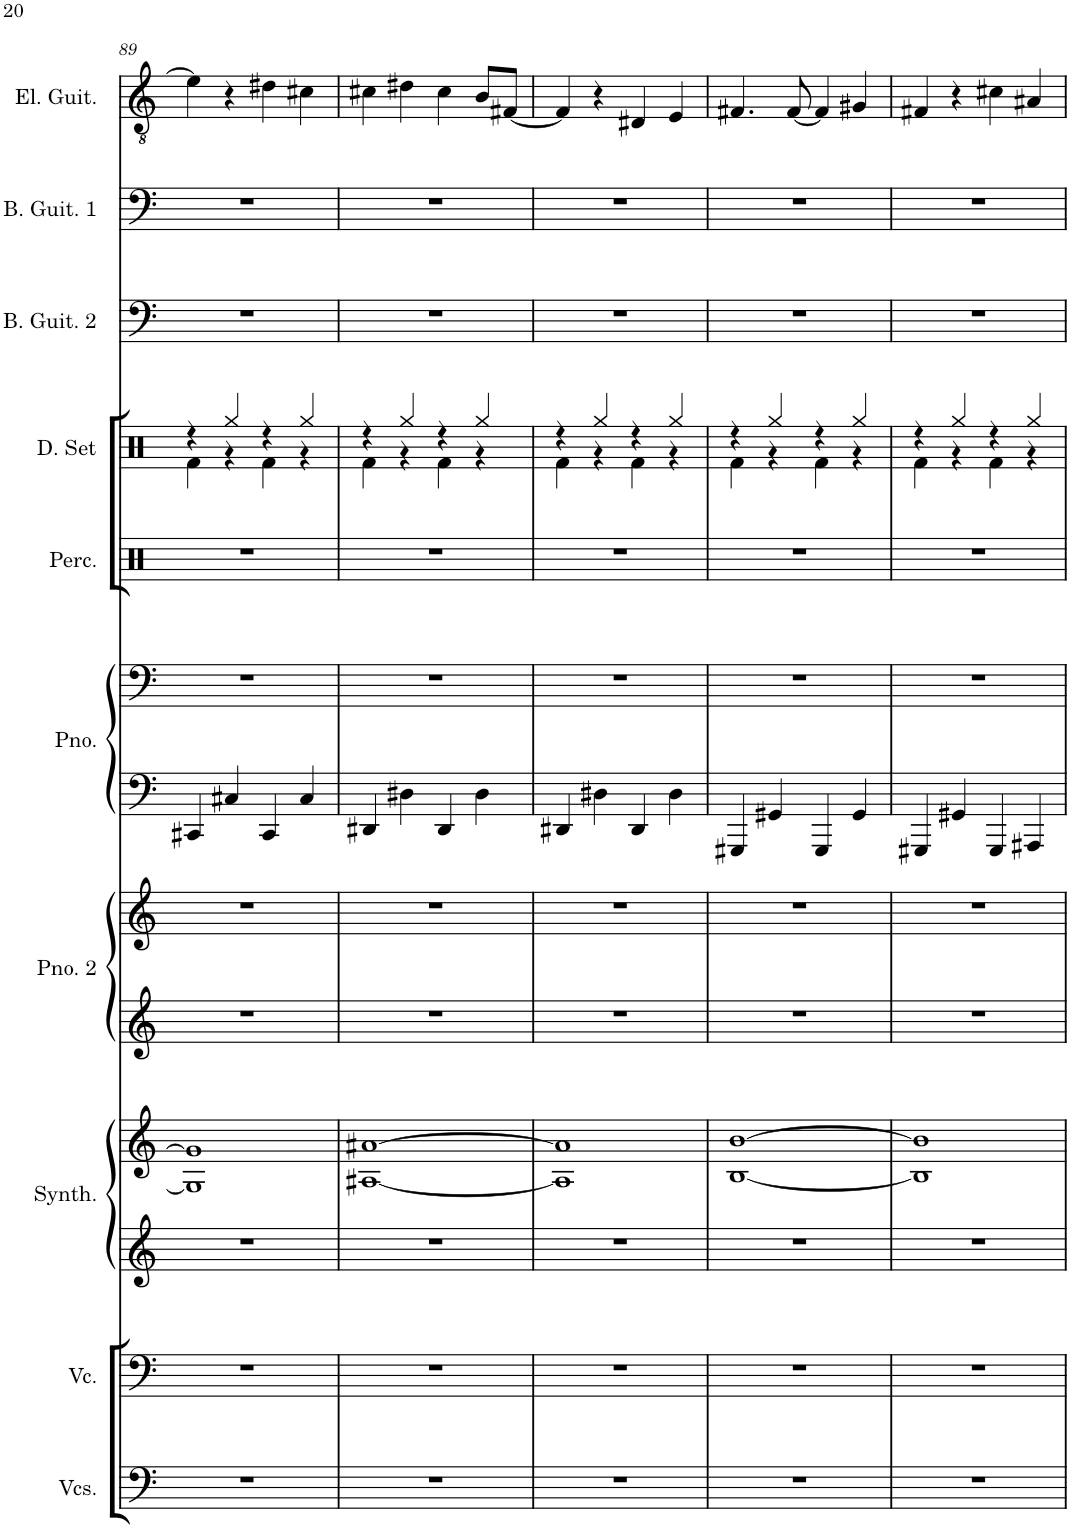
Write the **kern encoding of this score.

**kern	**kern	**kern	**kern	**kern	**kern	**kern	**kern	**kern	**kern	**kern	**kern	**kern
*part10	*part9	*part8	*part8	*part7	*part7	*part6	*part6	*part5	*part4	*part3	*part2	*part1
*staff13	*staff12	*staff11	*staff10	*staff9	*staff8	*staff7	*staff6	*staff5	*staff4	*staff3	*staff2	*staff1
*I"Violoncellos	*I"Violoncello	*I"Saw Synthesiser	*	*I"Piano 2	*	*I"Piano	*	*I"Percussion	*I"Drumset	*I"Bass Guitar 2	*I"Bass Guitar 1	*I"Electric Guitar
*I'Vcs.	*I'Vc.	*I'Synth.	*	*I'Pno. 2	*	*I'Pno.	*	*I'Perc.	*I'D. Set	*I'B. Guit. 2	*I'B. Guit. 1	*I'El. Guit.
!!LO:PB:g=z
*clefF4	*clefF4	*clefG2	*clefG2	*clefG2	*clefG2	*clefF4	*clefF4	*clefX	*clefX	*clefF4	*clefF4	*clefGv2
*	*	*	*	*	*	*	*	*	*	*Trd7c12	*Trd7c12	*
*k[]	*k[]	*k[]	*k[]	*k[]	*k[]	*k[]	*k[]	*k[]	*k[]	*k[]	*k[]	*k[]
*M4/4	*M4/4	*M4/4	*M4/4	*M4/4	*M4/4	*M4/4	*M4/4	*M4/4	*M4/4	*M4/4	*M4/4	*M4/4
=89	=89	=89	=89	=89	=89	=89	=89	=89	=89	=89	=89	=89
*	*	*	*	*	*	*	*	*	*^	*	*	*
1r	1r	1r	1G#] 1g#]	1r	1r	4CC#X/	1r	1r	4r	4Rf\	1r	1r	4e\]
.	.	.	.	.	.	4C#X/	.	.	4Rgg/	4r	.	.	4r
.	.	.	.	.	.	4CC#/	.	.	4r	4Rf\	.	.	4d#X\
.	.	.	.	.	.	4C#/	.	.	4Rgg/	4r	.	.	4c#X\
=90	=90	=90	=90	=90	=90	=90	=90	=90	=90	=90	=90	=90	=90
1r	1r	1r	[1A#X [1a#X	1r	1r	4DD#X/	1r	1r	4r	4Rf\	1r	1r	4c#X\
.	.	.	.	.	.	4D#X\	.	.	4Rgg/	4r	.	.	4d#X\
.	.	.	.	.	.	4DD#/	.	.	4r	4Rf\	.	.	4c#\
.	.	.	.	.	.	4D#\	.	.	4Rgg/	4r	.	.	8B/L
.	.	.	.	.	.	.	.	.	.	.	.	.	[8F#X/J
=91	=91	=91	=91	=91	=91	=91	=91	=91	=91	=91	=91	=91	=91
1r	1r	1r	1A#] 1a#]	1r	1r	4DD#X/	1r	1r	4r	4Rf\	1r	1r	4F#/]
.	.	.	.	.	.	4D#X\	.	.	4Rgg/	4r	.	.	4r
.	.	.	.	.	.	4DD#/	.	.	4r	4Rf\	.	.	4D#X/
.	.	.	.	.	.	4D#\	.	.	4Rgg/	4r	.	.	4E/
=92	=92	=92	=92	=92	=92	=92	=92	=92	=92	=92	=92	=92	=92
1r	1r	1r	[1B [1b	1r	1r	4GGG#X/	1r	1r	4r	4Rf\	1r	1r	4.F#X/
.	.	.	.	.	.	4GG#X/	.	.	4Rgg/	4r	.	.	.
.	.	.	.	.	.	.	.	.	.	.	.	.	[8F#/
.	.	.	.	.	.	4GGG#/	.	.	4r	4Rf\	.	.	4F#/]
.	.	.	.	.	.	4GG#/	.	.	4Rgg/	4r	.	.	4G#X/
=93	=93	=93	=93	=93	=93	=93	=93	=93	=93	=93	=93	=93	=93
1r	1r	1r	1B] 1b]	1r	1r	4GGG#X/	1r	1r	4r	4Rf\	1r	1r	4F#X/
.	.	.	.	.	.	4GG#X/	.	.	4Rgg/	4r	.	.	4r
.	.	.	.	.	.	4GGG#/	.	.	4r	4Rf\	.	.	4c#X\
.	.	.	.	.	.	4AAA#X/	.	.	4Rgg/	4r	.	.	4A#X/
*	*	*	*	*	*	*	*	*	*v	*v	*	*	*
=	=	=	=	=	=	=	=	=	=	=	=	=
*-	*-	*-	*-	*-	*-	*-	*-	*-	*-	*-	*-	*-
